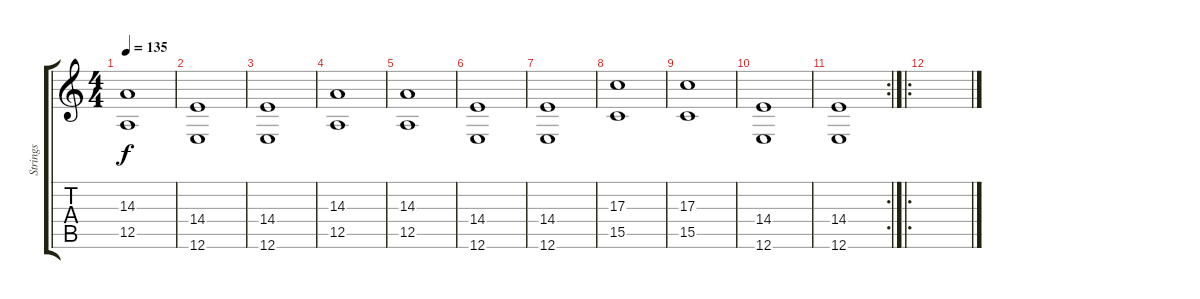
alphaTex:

\track ("Strings" "Strings") {instrument stringensemble2}
\staff {score tabs}
\tuning (E4 B3 G3 D3 A2 E2) {hide}
\ts (4 4)
\tempo 135
\clef g2
\ks c
(14.3 12.5).1{dy f} |
(14.4 12.6).1 |
(14.4 12.6).1 |
(14.3 12.5).1 |
(14.3 12.5).1 |
(14.4 12.6).1 |
(14.4 12.6).1 |
(17.3 15.5).1 |
(17.3 15.5).1 |
(14.4 12.6).1 |
\rc 2
(14.4 12.6).1 |
\ro
